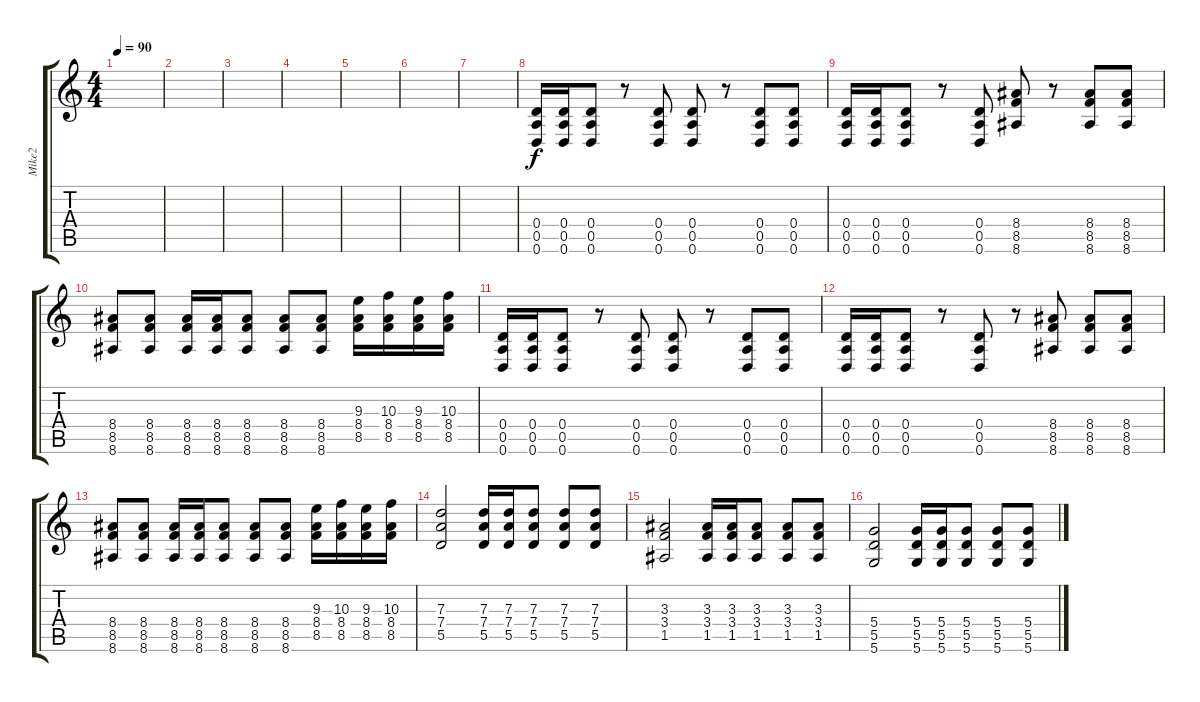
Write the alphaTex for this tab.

\track ("Mike2" "Mike2") {instrument distortionguitar}
\staff {score tabs}
\tuning (E4 B3 G3 D3 A2 D2) {hide}
\ts (4 4)
\tempo 90
\clef g2
\ks c
|
|
|
|
|
|
|
(0.4 0.5 0.6).16 (0.4 0.5 0.6).16 (0.4 0.5 0.6).8 r.8 (0.4 0.5 0.6).8 (0.4 0.5 0.6).8 r.8 (0.4 0.5 0.6).8 (0.4 0.5 0.6).8 |
(0.4 0.5 0.6).16 (0.4 0.5 0.6).16 (0.4 0.5 0.6).8 r.8 (0.4 0.5 0.6).8 (8.4 8.5 8.6).8 r.8 (8.4 8.5 8.6).8 (8.4 8.5 8.6).8 |
(8.4 8.5 8.6).8 (8.4 8.5 8.6).8 (8.4 8.5 8.6).16 (8.4 8.5 8.6).16 (8.4 8.5 8.6).8 (8.4 8.5 8.6).8 (8.4 8.5 8.6).8 (9.3 8.4 8.5).16 (10.3 8.4 8.5).16 (9.3 8.4 8.5).16 (10.3 8.4 8.5).16 |
(0.4 0.5 0.6).16 (0.4 0.5 0.6).16 (0.4 0.5 0.6).8 r.8 (0.4 0.5 0.6).8 (0.4 0.5 0.6).8 r.8 (0.4 0.5 0.6).8 (0.4 0.5 0.6).8 |
(0.4 0.5 0.6).16 (0.4 0.5 0.6).16 (0.4 0.5 0.6).8 r.8 (0.4 0.5 0.6).8 r.8 (8.4 8.5 8.6).8 (8.4 8.5 8.6).8 (8.4 8.5 8.6).8 |
(8.4 8.5 8.6).8 (8.4 8.5 8.6).8 (8.4 8.5 8.6).16 (8.4 8.5 8.6).16 (8.4 8.5 8.6).8 (8.4 8.5 8.6).8 (8.4 8.5 8.6).8 (9.3 8.4 8.5).16 (10.3 8.4 8.5).16 (9.3 8.4 8.5).16 (10.3 8.4 8.5).16 |
(7.3 7.4 5.5).2 (7.3 7.4 5.5).16 (7.3 7.4 5.5).16 (7.3 7.4 5.5).8 (7.3 7.4 5.5).8 (7.3 7.4 5.5).8 |
(3.3 3.4 1.5).2 (3.3 3.4 1.5).16 (3.3 3.4 1.5).16 (3.3 3.4 1.5).8 (3.3 3.4 1.5).8 (3.3 3.4 1.5).8 |
(5.4 5.5 5.6).2 (5.4 5.5 5.6).16 (5.4 5.5 5.6).16 (5.4 5.5 5.6).8 (5.4 5.5 5.6).8 (5.4 5.5 5.6).8
